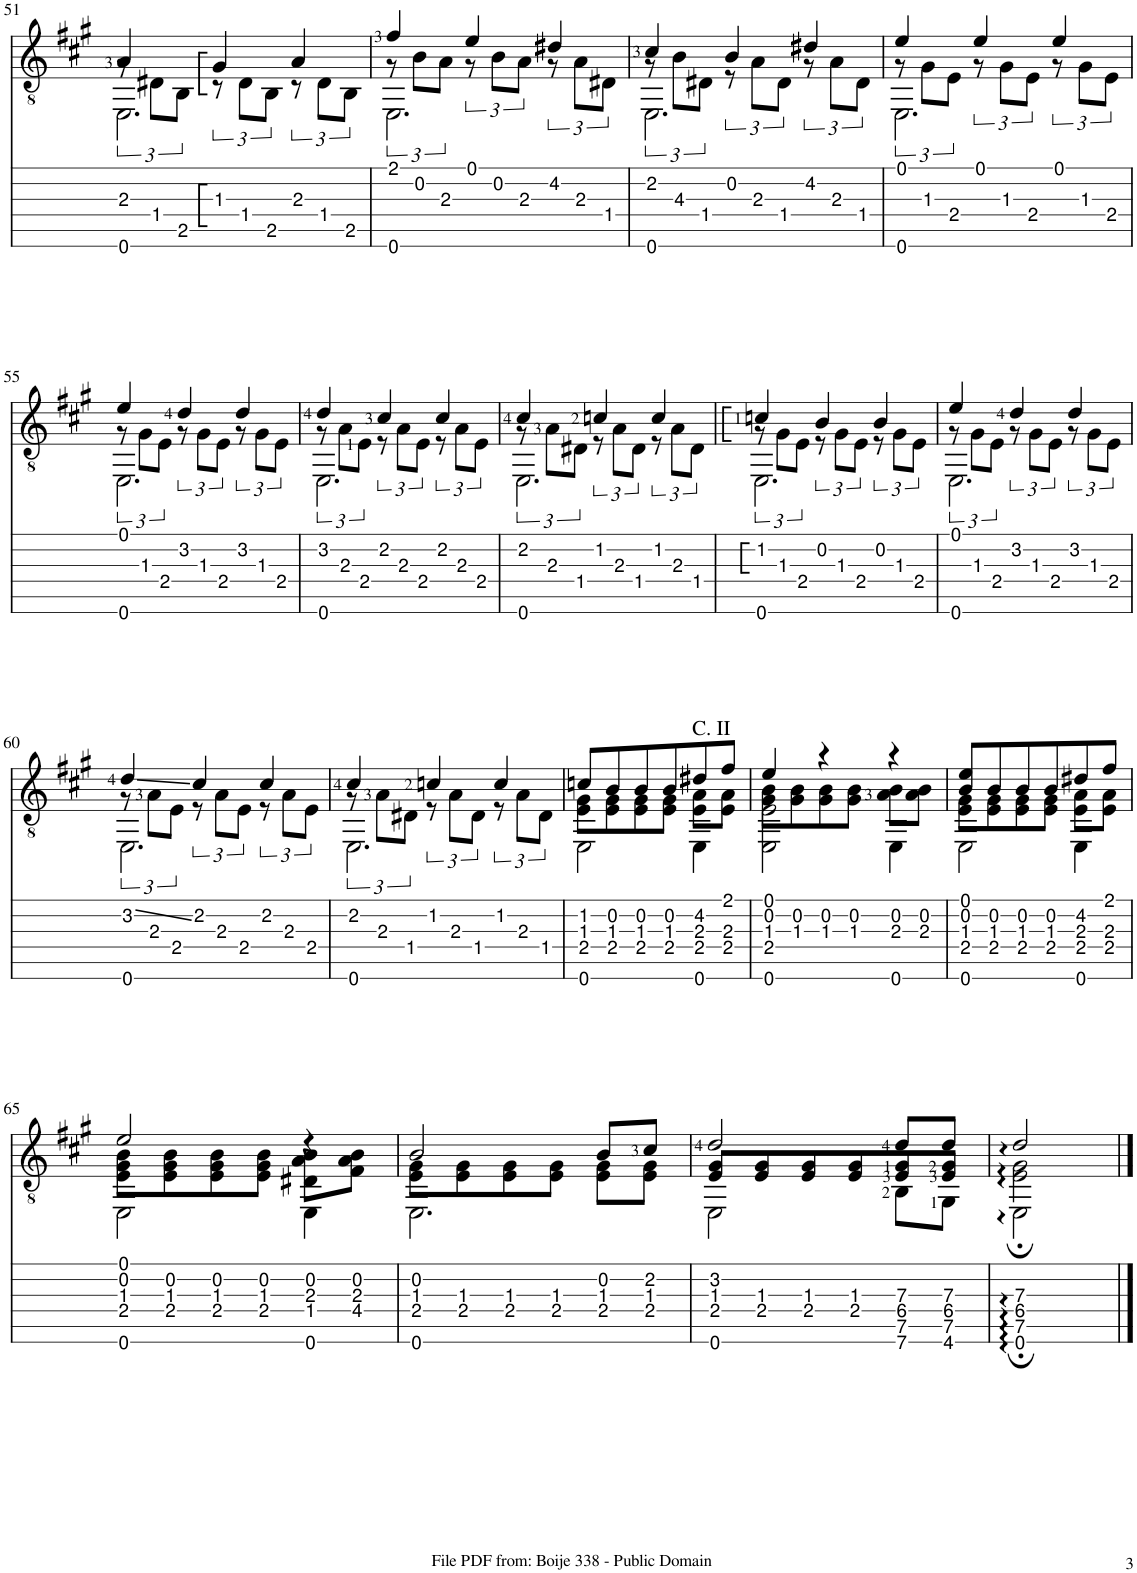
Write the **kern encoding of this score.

**kern	**kern
*part1	*part1
*staff2	*staff1
*I"Guitar	*
*I'Guit.	*
!!LO:PB:g=z
*	*clefGv2
*k[f#c#g#]	*k[f#c#g#]
*M3/4	*M3/4
=51	=51
*^	*
*	*Xbrackettup	*
*	*^	*^
*	*	*	*	*^
4A	12r	2.EE	4A/	12r	2.EE\
.	12D#XL	.	.	12D#X\L	.
.	12BBJ	.	.	12BB\J	.
4G#	12r	.	4G#/	12r	.
.	12D#L	.	.	12D#\L	.
.	12BBJ	.	.	12BB\J	.
4A	12r	.	4A/	12r	.
.	12D#L	.	.	12D#\L	.
.	12BBJ	.	.	12BB\J	.
=52	=52	=52	=52	=52	=52
4f#	12r	2.EE	4f#/	12r	2.EE\
.	12BL	.	.	12B\L	.
.	12AJ	.	.	12A\J	.
4e	12r	.	4e/	12r	.
.	12BL	.	.	12B\L	.
.	12AJ	.	.	12A\J	.
4d#	12r	.	4d#X/	12r	.
.	12AL	.	.	12A\L	.
.	12D#J	.	.	12D#X\J	.
=53	=53	=53	=53	=53	=53
4c#	12r	2.EE	4c#/	12r	2.EE\
.	12BL	.	.	12B\L	.
.	12D#J	.	.	12D#X\J	.
4B	12r	.	4B/	12r	.
.	12AL	.	.	12A\L	.
.	12D#J	.	.	12D#\J	.
4d#	12r	.	4d#X/	12r	.
.	12AL	.	.	12A\L	.
.	12D#J	.	.	12D#\J	.
=54	=54	=54	=54	=54	=54
4e	12r	2.EE	4e/	12r	2.EE\
.	12G#L	.	.	12G#\L	.
.	12EJ	.	.	12E\J	.
4e	12r	.	4e/	12r	.
.	12G#L	.	.	12G#\L	.
.	12EJ	.	.	12E\J	.
4e	12r	.	4e/	12r	.
.	12G#L	.	.	12G#\L	.
.	12EJ	.	.	12E\J	.
!!LO:LB:g=z	!!	!!
=55	=55	=55	=55	=55	=55
4e	12r	2.EE	4e/	12r	2.EE\
.	12G#L	.	.	12G#\L	.
.	12EJ	.	.	12E\J	.
4d	12r	.	4d/	12r	.
.	12G#L	.	.	12G#\L	.
.	12EJ	.	.	12E\J	.
4d	12r	.	4d/	12r	.
.	12G#L	.	.	12G#\L	.
.	12EJ	.	.	12E\J	.
=56	=56	=56	=56	=56	=56
4d	12r	2.EE	4d/	12r	2.EE\
.	12AL	.	.	12A\L	.
.	12EJ	.	.	12E\J	.
4c#	12r	.	4c#/	12r	.
.	12AL	.	.	12A\L	.
.	12EJ	.	.	12E\J	.
4c#	12r	.	4c#/	12r	.
.	12AL	.	.	12A\L	.
.	12EJ	.	.	12E\J	.
=57	=57	=57	=57	=57	=57
4c#	12r	2.EE	4c#/	12r	2.EE\
.	12AL	.	.	12A\L	.
.	12D#J	.	.	12D#X\J	.
4c	12r	.	4cn/	12r	.
.	12AL	.	.	12A\L	.
.	12D#J	.	.	12D#\J	.
4c	12r	.	4c/	12r	.
.	12AL	.	.	12A\L	.
.	12D#J	.	.	12D#\J	.
=58	=58	=58	=58	=58	=58
4c	12r	2.EE	4cn/	12r	2.EE\
.	12G#L	.	.	12G#\L	.
.	12EJ	.	.	12E\J	.
4B	12r	.	4B/	12r	.
.	12G#L	.	.	12G#\L	.
.	12EJ	.	.	12E\J	.
4B	12r	.	4B/	12r	.
.	12G#L	.	.	12G#\L	.
.	12EJ	.	.	12E\J	.
=59	=59	=59	=59	=59	=59
4e	12r	2.EE	4e/	12r	2.EE\
.	12G#L	.	.	12G#\L	.
.	12EJ	.	.	12E\J	.
4d	12r	.	4d/	12r	.
.	12G#L	.	.	12G#\L	.
.	12EJ	.	.	12E\J	.
4d	12r	.	4d/	12r	.
.	12G#L	.	.	12G#\L	.
.	12EJ	.	.	12E\J	.
!!LO:LB:g=z	!!	!!
=60	=60	=60	=60	=60	=60
4d	12r	2.EE	4d/	12r	2.EE\
.	12AL	.	.	12A\L	.
.	12EJ	.	.	12E\J	.
4c#	12r	.	4c#/	12r	.
.	12AL	.	.	12A\L	.
.	12EJ	.	.	12E\J	.
4c#	12r	.	4c#/	12r	.
.	12AL	.	.	12A\L	.
.	12EJ	.	.	12E\J	.
=61	=61	=61	=61	=61	=61
4c#	12r	2.EE	4c#/	12r	2.EE\
.	12AL	.	.	12A\L	.
.	12D#J	.	.	12D#X\J	.
4c	12r	.	4cn/	12r	.
.	12AL	.	.	12A\L	.
.	12D#J	.	.	12D#\J	.
4c	12r	.	4c/	12r	.
.	12AL	.	.	12A\L	.
.	12D#J	.	.	12D#\J	.
=62	=62	=62	=62	=62	=62
8cL	8E\ 8G#\L	2EE	8cn/L	8E\ 8G#\L	2EE\
8BJ	8E\ 8G#\J	.	8B/	8E\ 8G#\	.
8BL	8E\ 8G#\L	.	8B/	8E\ 8G#\	.
8BJ	8E\ 8G#\J	.	8B/	8E\ 8G#\J	.
!	!	!	!LO:TX:a:t=C. II	!	!
8d#L	8E\ 8A\L	4EE	8d#X/	8E\ 8A\L	4EE\
8f#J	8E\ 8A\J	.	8f#/J	8E\ 8A\J	.
=63	=63	=63	=63	=63	=63
4e	8G#\ 8B\L	2EE 2E	4e/	8G#\ 8B\L	2EE\ 2E\
.	8G#\ 8B\J	.	.	8G#\ 8B\	.
4r	8G#\ 8B\L	.	4r	8G#\ 8B\	.
.	8G#\ 8B\J	.	.	8G#\ 8B\J	.
4r	8A\ 8B\L	4EE	4r	8A\ 8B\L	4EE\
.	8A\ 8B\J	.	.	8A\ 8B\J	.
=64	=64	=64	=64	=64	=64
8B\ 8e\L	8E\ 8G#\L	2EE	8B/ 8e/L	8E\ 8G#\L	2EE\
8BJ	8E\ 8G#\J	.	8B/	8E\ 8G#\	.
8BL	8E\ 8G#\L	.	8B/	8E\ 8G#\	.
8BJ	8E\ 8G#\J	.	8B/	8E\ 8G#\J	.
8d#L	8E\ 8A\L	4EE	8d#X/	8E\ 8A\L	4EE\
8f#J	8E\ 8A\J	.	8f#/J	8E\ 8A\J	.
!!LO:LB:g=z	!!	!!
=65	=65	=65	=65	=65	=65
2e	8E\ 8G#\ 8B\L	2EE	2e/	8E\ 8G#\ 8B\L	2EE\
.	8E\ 8G#\ 8B\J	.	.	8E\ 8G#\ 8B\	.
.	8E\ 8G#\ 8B\L	.	.	8E\ 8G#\ 8B\	.
.	8E\ 8G#\ 8B\J	.	.	8E\ 8G#\ 8B\J	.
4r	8D#\ 8A\ 8B\L	4EE	4r	8D#X\ 8A\ 8B\L	4EE\
.	8F#\ 8A\ 8B\J	.	.	8F#\ 8A\ 8B\J	.
=66	=66	=66	=66	=66	=66
2B	8E\ 8G#\L	2.EE	2B/	8E\ 8G#\L	2.EE\
.	8E\ 8G#\J	.	.	8E\ 8G#\	.
.	8E\ 8G#\L	.	.	8E\ 8G#\	.
.	8E\ 8G#\J	.	.	8E\ 8G#\J	.
8BL	8E\ 8G#\L	.	8B/L	8E\ 8G#\L	.
8c#J	8E\ 8G#\J	.	8c#/J	8E\ 8G#\J	.
=67	=67	=67	=67	=67	=67
2d	8E\ 8G#\L	2EE	2d/	8E/ 8G#/L	2EE\
.	8E\ 8G#\J	.	.	8E/ 8G#/	.
.	8E\ 8G#\L	.	.	8E/ 8G#/	.
.	8E\ 8G#\J	.	.	8E/ 8G#/	.
8dL	8E\ 8G#\L	8BBL	8d/L	8E/ 8G#/	8BB\L
8dJ	8E\ 8G#\J	8GG#J	8d/J	8E/ 8G#/J	8GG#\J
=68	=68	=68	=68	=68	=68
2d	2E:; 2G#:;	2EE:	2d/	2E\; 2G#\;	2EE\
*v	*v	*v	*	*	*
*	*v	*v	*v
==	==
*-	*-
